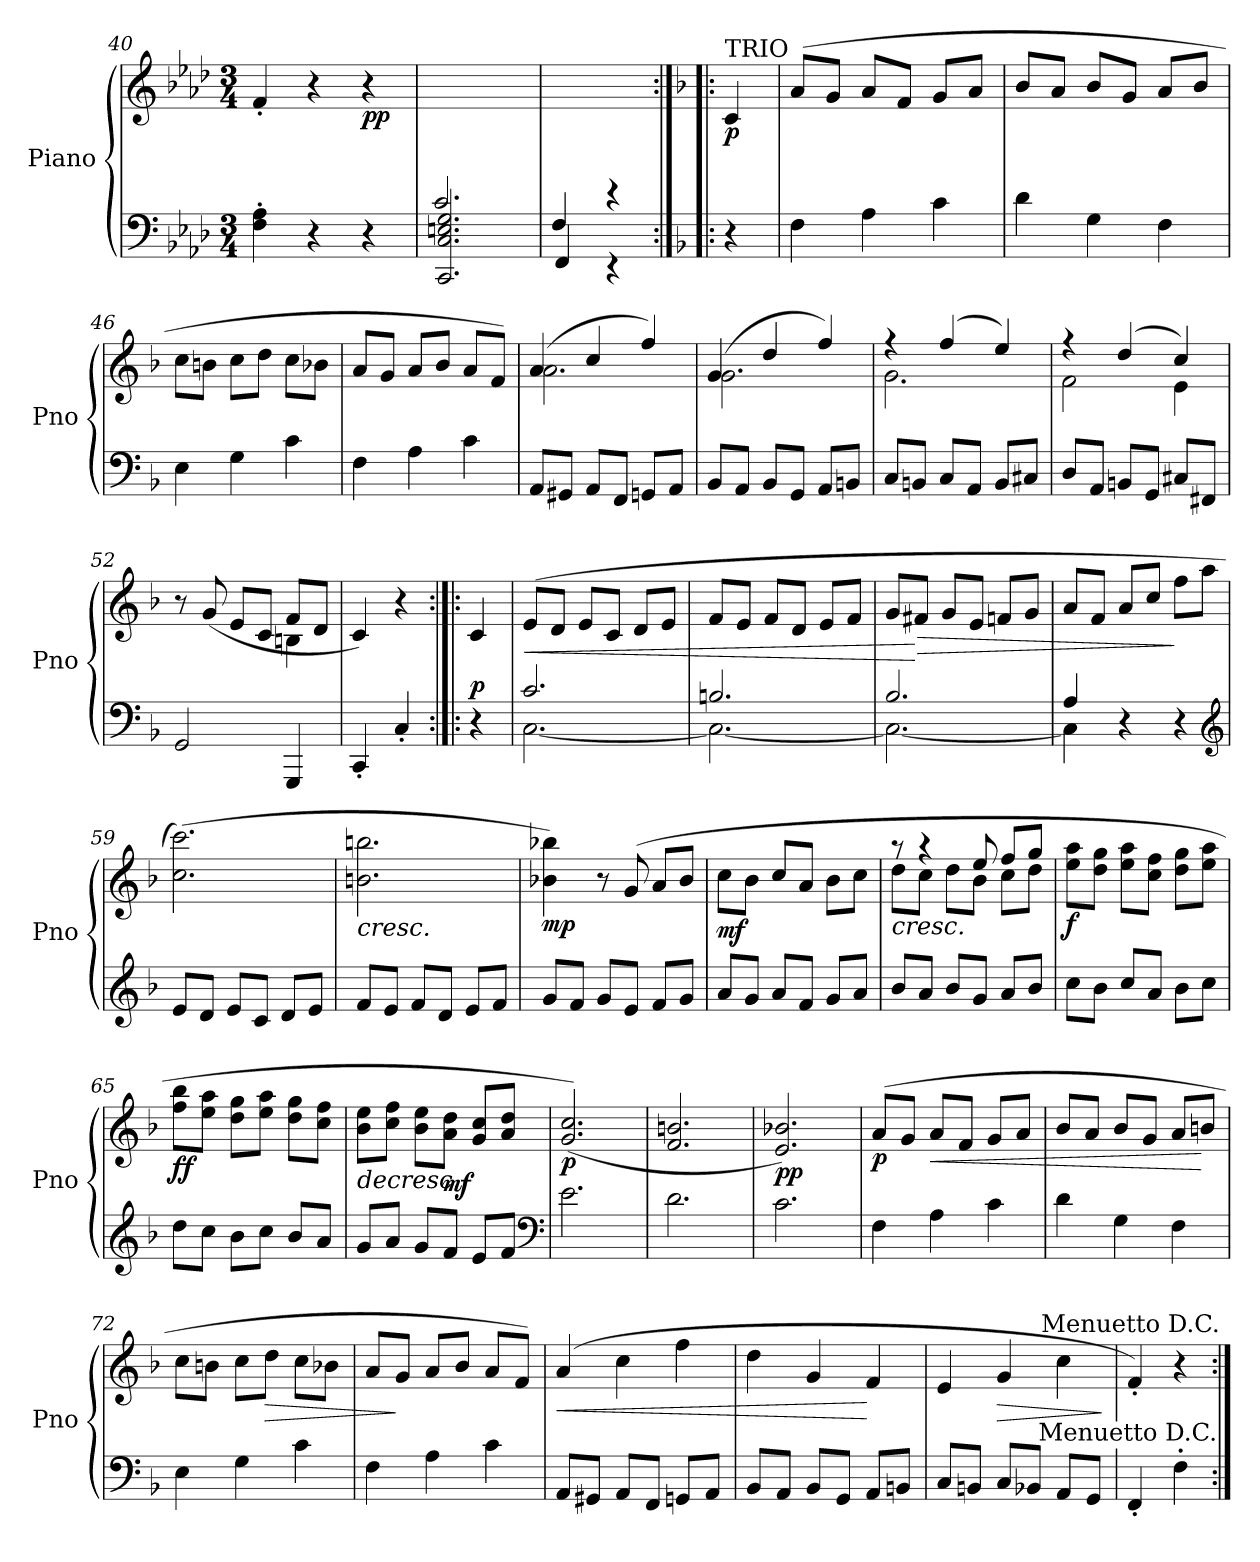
**kern	**kern	**dynam
*part1	*part1	*part1
*staff2	*staff1	*staff1/2
*I"Piano	*	*
*I'Pno	*	*
*clefF4	*clefG2	*
*k[b-e-a-d-]	*k[b-e-a-d-]	*
*A-:	*A-:	*
*M3/4	*M3/4	*
=40	=40	=40
4F\' 4A-\'	4f'/	.
4r	4r	.
!	!	!LO:DY:b
4r	4r	pp
=41	=41	=41
*^	*	*
2.c/	2.CC/ 2.C/ 2.En/ 2.G/	2.ryy	.
=42	=42	=42	=42
4F/	4FF/	4ryy	.
4ryy	4rEE	4rCC	.
*v	*v	*	*
!!LO:PB:g=z
=43:|!|:	=43:|!|:	=43:|!|:
*k[b-]	*k[b-]	*
*F:	*F:	*
*^	*	*
!	!	!LO:TX:a:t=TRIO	!
!	!	!	!LO:DY:b
*v	*v	*	*
4r	4c/	p
=44	=44	=44
4F\	(8a/L	.
.	8g/J	.
4A\	8a/L	.
.	8f/J	.
4c\	8g/L	.
.	8a/J	.
=45	=45	=45
4d\	8b-/L	.
.	8a/J	.
4G\	8b-/L	.
.	8g/J	.
4F\	8a/L	.
.	8b-/J	.
=46	=46	=46
4E\	8cc\L	.
.	8bn\J	.
4G\	8cc\L	.
.	8dd\J	.
4c\	8cc\L	.
.	8b-X\J	.
=47	=47	=47
4F\	8a/L	.
.	8g/J	.
4A\	8a/L	.
.	8b-/J	.
4c\	8a/L	.
.	8f/J)	.
=48	=48	=48
*	*^	*
8AA/L	(4a/	2.a\	.
8GG#X/J	.	.	.
8AA/L	4cc/	.	.
8FF/J	.	.	.
8GGn/L	4ff/)	.	.
8AA/J	.	.	.
=49	=49	=49	=49
8BB-/L	(4g/	2.g\	.
8AA/J	.	.	.
8BB-/L	4dd/	.	.
8GG/J	.	.	.
8AA/L	4ff/)	.	.
8BBn/J	.	.	.
!!LO:LB:g=z	!!
=50	=50	=50	=50
8C/L	4rff	2.g\	.
8BBn/J	.	.	.
8C/L	(4ff/	.	.
8AA/J	.	.	.
8BB/L	4ee/)	.	.
8C#X/J	.	.	.
=51	=51	=51	=51
8D/L	4rff	2f\	.
8AA/J	.	.	.
8BBn/L	(4dd/	.	.
8GG/J	.	.	.
8C#X/L	4cc/)	4e\	.
8FF#X/J	.	.	.
=52	=52	=52	=52
2GG/	8r	2ryy	.
.	(8g/	.	.
.	8e/L	.	.
.	8c/J	.	.
4GGG/	8f/L	4Bn\	.
.	8d/J	.	.
*	*v	*v	*
=53	=53	=53
4CC'/	4c/)	.
4C'/	4r	.
=54:|!|:	=54:|!|:	=54:|!|:
!	!	!LO:DY:a=2
4r	4c/	p
=55	=55	=55
*^	*	*
!	!	!	!LO:HP:b
2.c/	[2.C\	(8e/L	<
.	.	8d/J	.
.	.	8e/L	.
.	.	8c/J	.
.	.	8d/L	.
.	.	8e/J	.
=56	=56	=56	=56
2.Bn/	2.C\_	8f/L	.
.	.	8e/J	.
.	.	8f/L	.
.	.	8d/J	.
.	.	8e/L	.
.	.	8f/J	.
!!LO:LB:g=z
=57	=57	=57	=57
2.B-/	2.C\_	8g/L	.
!	!	!	!LO:HP:n=1:b
.	.	8f#X/J	[ >
.	.	8g/L	.
.	.	8e/J	.
.	.	8fn/L	.
.	.	8g/J	.
=58	=58	=58	=58
4A/	4C\]	8a/L	.
.	.	8f/J	.
4r	2ryy	8a/L	.
.	.	8cc/J	.
4r	.	8ff\L	]
.	.	8aa\J	.
*v	*v	*	*
*clefG2	*	*
=59	=59	=59
8e/L	(2.cc\ 2.ccc\)	.
8d/J	.	.
8e/L	.	.
8c/J	.	.
8d/L	.	.
8e/J	.	.
=60	=60	=60
!	!	!LO:HP:b
8f/L	2.bn\ 2.bbn\	<
8e/J	.	.
8f/L	.	.
8d/J	.	.
8e/L	.	.
8f/J	.	.
=61	=61	=61
!	!	!LO:DY:b
8g/L	4b-X\ 4bb-X\)	mp
8f/J	.	.
8g/L	8r	.
8e/J	(8g/	.
8f/L	8a/L	.
8g/J	8b-/J	.
.	.	[
=62	=62	=62
!	!	!LO:DY:b
8a/L	8cc\L	mf
8g/J	8b-\J	.
8a/L	8cc/L	.
8f/J	8a/J	.
8g/L	8b-\L	.
8a/J	8cc\J	.
!!LO:LB:g=z
=63	=63	=63
!	!	!LO:HP:b
*	*^	*
8b-/L	8dd\L	8raa	<
8a/J	8cc\J	4raa	.
8b-/L	8dd\L	.	.
8g/J	8b-\J	8ee/	.
8a/L	8cc\L	8ff/L	.
8b-/J	8dd\J	8gg/J	.
=64	=64	=64	=64
!	!	!	!LO:DY:b
*	*v	*v	*
8cc\L	8ee\ 8aa\L	f
8b-\J	8dd\ 8gg\J	.
8cc/L	8ee\ 8aa\L	.
8a/J	8cc\ 8ff\J	.
8b-\L	8dd\ 8gg\L	.
8cc\J	8ee\ 8aa\J	.
.	.	[
=65	=65	=65
!	!	!LO:DY:b
8dd\L	8ff\ 8bb-\L	ff
8cc\J	8ee\ 8aa\J	.
8b-\L	8dd\ 8gg\L	.
8cc\J	8ee\ 8aa\J	.
8b-/L	8dd\ 8gg\L	.
8a/J	8cc\ 8ff\J	.
=66	=66	=66
!	!	!LO:HP:b
8g/L	8b-\ 8ee\L	>
8a/J	8cc\ 8ff\J	.
8g/L	8b-\ 8ee\L	.
!	!	!LO:DY:b
8f/J	8a\ 8dd\J	mf
8e/L	8g/ 8cc/L	.
8f/J	8a/ 8dd/J	.
*clefF4	*	*
.	.	]
=67	=67	=67
!	!	!LO:DY:b
2.e\	(2.g/ 2.cc/)	p
=68	=68	=68
2.d\	2.f/ 2.bn/	.
=69	=69	=69
!	!	!LO:DY:b
2.c\	2.e/ 2.b-X/)	pp
=70	=70	=70
!	!	!LO:DY:b
4F\	(8a/L	p
.	8g/J	.
!	!	!LO:HP:b
4A\	8a/L	<
.	8f/J	.
4c\	8g/L	.
.	8a/J	.
!!LO:LB:g=z
=71	=71	=71
4d\	8b-/L	.
.	8a/J	.
4G\	8b-/L	.
.	8g/J	.
4F\	8a/L	.
.	8bn/J	[
=72	=72	=72
4E\	8cc\L	.
.	8bn\J	.
4G\	8cc\L	.
!	!	!LO:HP:b
.	8dd\J	>
4c\	8cc\L	.
.	8b-X\J	.
=73	=73	=73
4F\	8a/L	.
.	8g/J	]
4A\	8a/L	.
.	8b-/J	.
4c\	8a/L	.
.	8f/J)	.
=74	=74	=74
!	!	!LO:HP:b
8AA/L	(4a/	<
8GG#X/J	.	.
8AA/L	4cc\	.
8FF/J	.	.
8GGn/L	4ff\	.
8AA/J	.	.
=75	=75	=75
8BB-/L	4dd\	.
8AA/J	.	.
8BB-/L	4g/	.
8GG/J	.	.
8AA/L	4f/	[
8BBn/J	.	.
=76	=76	=76
8C/L	4e/	.
8BBn/J	.	.
!	!	!LO:HP:b
8C/L	4g/	>
8BB-X/J	.	.
8AA/L	4cc\	.
8GG/J	.	.
.	.	]
=77	=77	=77
4FF'/	4f'/)	.
4F'\	4r	.
!	!LO:TX:a:t=Menuetto D.C.	!
!LO:TX:a:t=Menuetto D.C.	!	!
=:|!	=:|!	=:|!
*-	*-	*-
